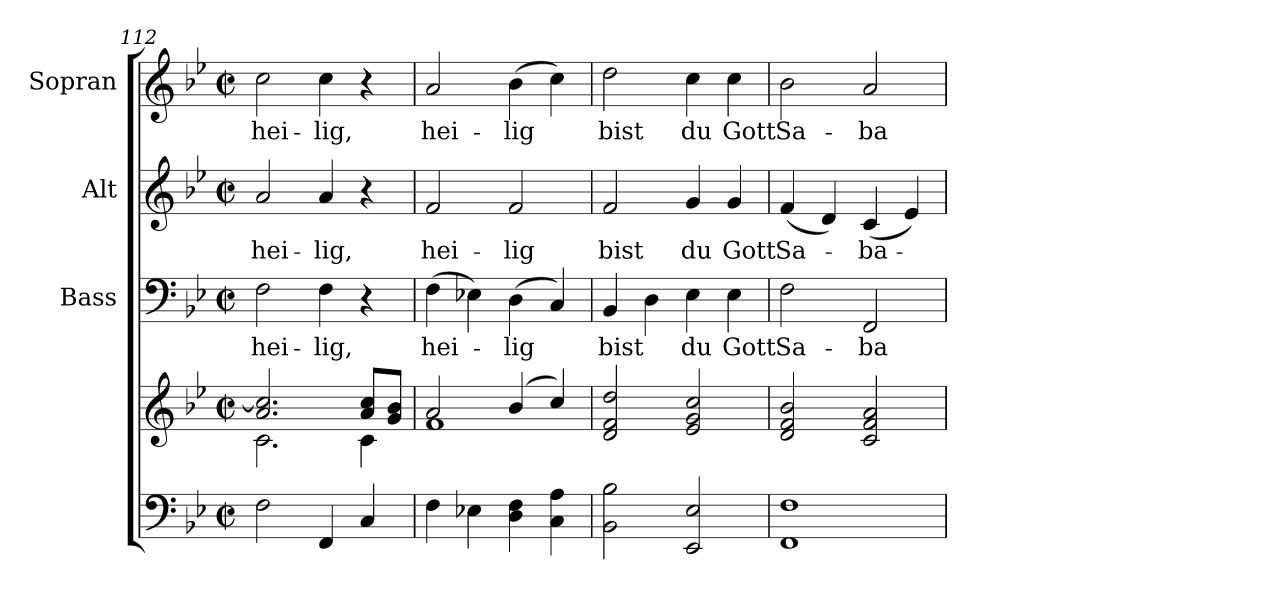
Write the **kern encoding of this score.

**kern	**kern	**kern	**text	**kern	**text	**kern	**text
*part4	*part4	*part3	*part3	*part2	*part2	*part1	*part1
*staff5	*staff4	*staff3	*staff3	*staff2	*staff2	*staff1	*staff1
*	*	*I"Bass	*	*I"Alt	*	*I"Sopran	*
*	*	*I'B.	*	*I'A.	*	*I'S.	*
*clefF4	*clefG2	*clefF4	*	*clefG2	*	*clefG2	*
*k[b-e-]	*k[b-e-]	*k[b-e-]	*	*k[b-e-]	*	*k[b-e-]	*
*B-:	*B-:	*B-:	*	*B-:	*	*B-:	*
*M2/2	*M2/2	*M2/2	*	*M2/2	*	*M2/2	*
*met(c|)	*met(c|)	*met(c|)	*	*met(c|)	*	*met(c|)	*
=112	=112	=112	=112	=112	=112	=112	=112
*	*^	*	*	*	*	*	*
!	!	!	!	!LO:LY:b	!	!LO:LY:b	!	!LO:LY:b
2F\	2.a/ 2.cc/]	2.c\	2F\	hei-	2a/	hei-	2cc\	hei-
!	!	!	!	!LO:LY:b	!	!LO:LY:b	!	!LO:LY:b
4FF/	.	.	4F\	-lig,	4a/	-lig,	4cc\	-lig,
4C/	8a/ 8cc/L	4c\	4r	.	4r	.	4r	.
.	8g/ 8b-/J	.	.	.	.	.	.	.
=113	=113	=113	=113	=113	=113	=113	=113	=113
!	!	!	!	!LO:LY:b	!	!LO:LY:b	!	!LO:LY:b
4F\	2a/	1f	(>4F\	hei-	2f/	hei-	2a/	hei-
4E-X\	.	.	4E-X\)	.	.	.	.	.
!	!	!	!	!LO:LY:b	!	!LO:LY:b	!	!LO:LY:b
4D\ 4F\	(4b-/	.	(>4D\	-lig	2f/	-lig	(>4b-\	-lig
4C\ 4A\	4cc/)	.	4C/)	.	.	.	4cc\)	.
*	*v	*v	*	*	*	*	*	*
=114	=114	=114	=114	=114	=114	=114	=114
!	!	!	!LO:LY:b	!	!LO:LY:b	!	!LO:LY:b
2BB-\ 2B-\	2d/ 2f/ 2dd/	4BB-/	bist	2f/	bist	2dd\	bist
.	.	4D\	.	.	.	.	.
!	!	!	!LO:LY:b	!	!LO:LY:b	!	!LO:LY:b
2EE-/ 2E-/	2e-/ 2g/ 2cc/	4E-\	du	4g/	du	4cc\	du
!	!	!	!LO:LY:b	!	!LO:LY:b	!	!LO:LY:b
.	.	4E-\	Gott	4g/	Gott	4cc\	Gott
=115	=115	=115	=115	=115	=115	=115	=115
!	!	!	!LO:LY:b	!	!LO:LY:b	!	!LO:LY:b
1FF 1F	2d/ 2f/ 2b-/	2F\	Sa-	(<4f/	Sa-	2b-\	Sa-
.	.	.	.	4d/)	.	.	.
!	!	!	!LO:LY:b	!	!LO:LY:b	!	!LO:LY:b
.	2c/ 2f/ 2a/	2FF/	-ba-	(<4c/	-ba-	2a/	-ba-
.	.	.	.	4e-/)	.	.	.
=	=	=	=	=	=	=	=
*-	*-	*-	*-	*-	*-	*-	*-
